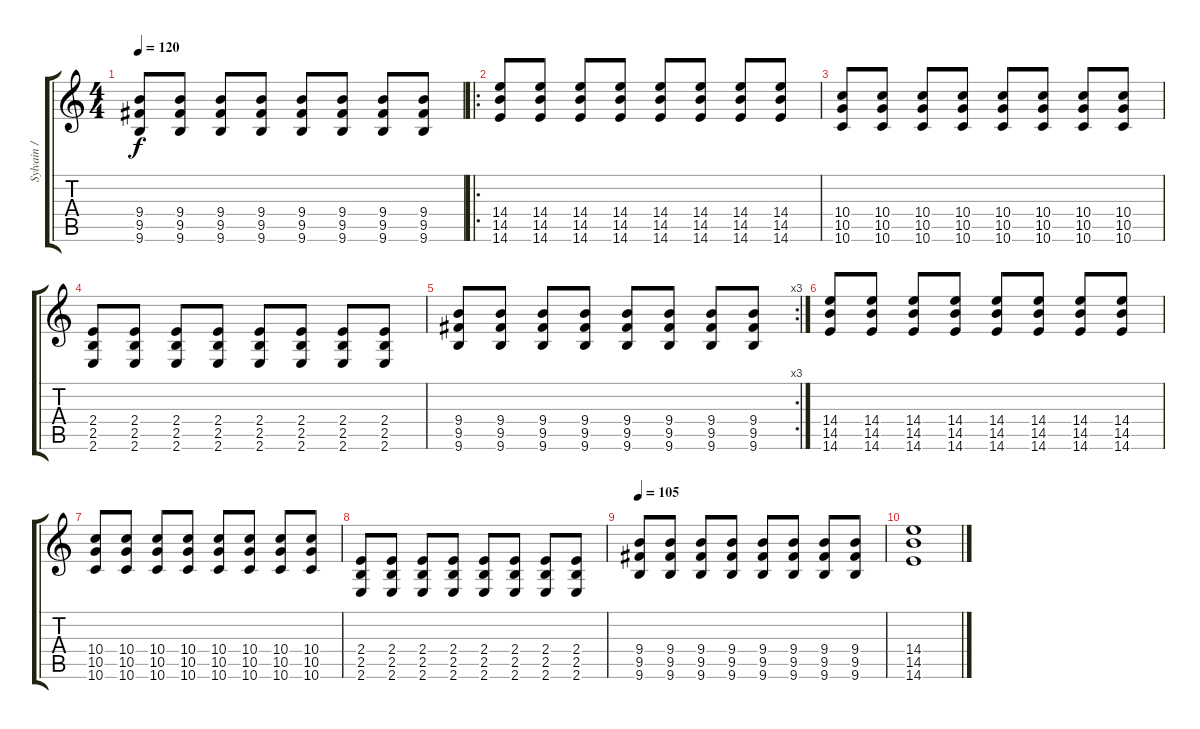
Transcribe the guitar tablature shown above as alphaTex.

\track ("Sylvain / guitar" "Sylvain / ") {instrument distortionguitar}
\staff {score tabs}
\tuning (E4 B3 G3 D3 A2 D2) {hide}
\ts (4 4)
\tempo 120
\clef g2
\ks c
(9.4 9.5 9.6).8{dy f} (9.4 9.5 9.6).8 (9.4 9.5 9.6).8 (9.4 9.5 9.6).8 (9.4 9.5 9.6).8 (9.4 9.5 9.6).8 (9.4 9.5 9.6).8 (9.4 9.5 9.6).8 |
\ro
(14.4 14.5 14.6).8{volume 14} (14.4 14.5 14.6).8 (14.4 14.5 14.6).8 (14.4 14.5 14.6).8 (14.4 14.5 14.6).8 (14.4 14.5 14.6).8 (14.4 14.5 14.6).8 (14.4 14.5 14.6).8 |
(10.4 10.5 10.6).8 (10.4 10.5 10.6).8 (10.4 10.5 10.6).8 (10.4 10.5 10.6).8 (10.4 10.5 10.6).8 (10.4 10.5 10.6).8 (10.4 10.5 10.6).8 (10.4 10.5 10.6).8 |
(2.4 2.5 2.6).8 (2.4 2.5 2.6).8 (2.4 2.5 2.6).8 (2.4 2.5 2.6).8 (2.4 2.5 2.6).8 (2.4 2.5 2.6).8 (2.4 2.5 2.6).8 (2.4 2.5 2.6).8 |
\rc 3
(9.4 9.5 9.6).8 (9.4 9.5 9.6).8 (9.4 9.5 9.6).8 (9.4 9.5 9.6).8 (9.4 9.5 9.6).8 (9.4 9.5 9.6).8 (9.4 9.5 9.6).8 (9.4 9.5 9.6).8 |
(14.4 14.5 14.6).8{volume 14} (14.4 14.5 14.6).8 (14.4 14.5 14.6).8 (14.4 14.5 14.6).8 (14.4 14.5 14.6).8 (14.4 14.5 14.6).8 (14.4 14.5 14.6).8 (14.4 14.5 14.6).8 |
(10.4 10.5 10.6).8 (10.4 10.5 10.6).8 (10.4 10.5 10.6).8 (10.4 10.5 10.6).8 (10.4 10.5 10.6).8 (10.4 10.5 10.6).8 (10.4 10.5 10.6).8 (10.4 10.5 10.6).8 |
(2.4 2.5 2.6).8 (2.4 2.5 2.6).8 (2.4 2.5 2.6).8 (2.4 2.5 2.6).8 (2.4 2.5 2.6).8 (2.4 2.5 2.6).8 (2.4 2.5 2.6).8 (2.4 2.5 2.6).8 |
\tempo 105
(9.4 9.5 9.6).8 (9.4 9.5 9.6).8 (9.4 9.5 9.6).8 (9.4 9.5 9.6).8 (9.4 9.5 9.6).8 (9.4 9.5 9.6).8 (9.4 9.5 9.6).8 (9.4 9.5 9.6).8 |
(14.4 14.5 14.6).1
